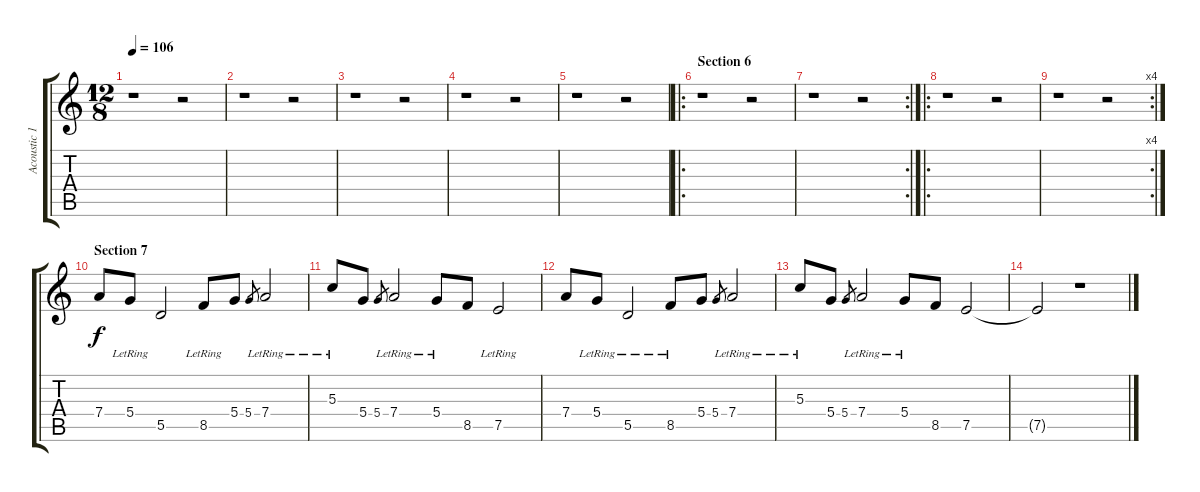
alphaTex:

\track ("Acoustic 1" "Acoustic 1") {instrument electricguitarclean}
\staff {score tabs}
\tuning (E4 B3 G3 D3 A2 D2) {hide}
\ts (12 8)
\tempo 106
\clef g2
\ks c
r.1{dy f} r.2 |
r.1 r.2 |
r.1 r.2 |
r.1 r.2 |
r.1 r.2 |
\ro
\section ("" "Section 6")
r.1 r.2 |
\rc 2
r.1 r.2 |
\ro
r.1 r.2 |
\rc 4
r.1 r.2 |
\section ("" "Section 7")
7.4.8 5.4{lr}.8 5.5.2 8.5{lr}.8 5.4.8 5.4.8{gr} 7.4{lr}.2 |
5.3{lr}.8 5.4.8 5.4.8{gr} 7.4{lr}.2 5.4{lr}.8 8.5.8 7.5{lr}.2 |
7.4.8 5.4{lr}.8 5.5{lr}.2 8.5{lr}.8 5.4.8 5.4.8{gr} 7.4{lr}.2 |
5.3{lr}.8 5.4.8 5.4.8{gr} 7.4{lr}.2 5.4{lr}.8 8.5.8 7.5.2 |
7.5{t}.2 r.1
